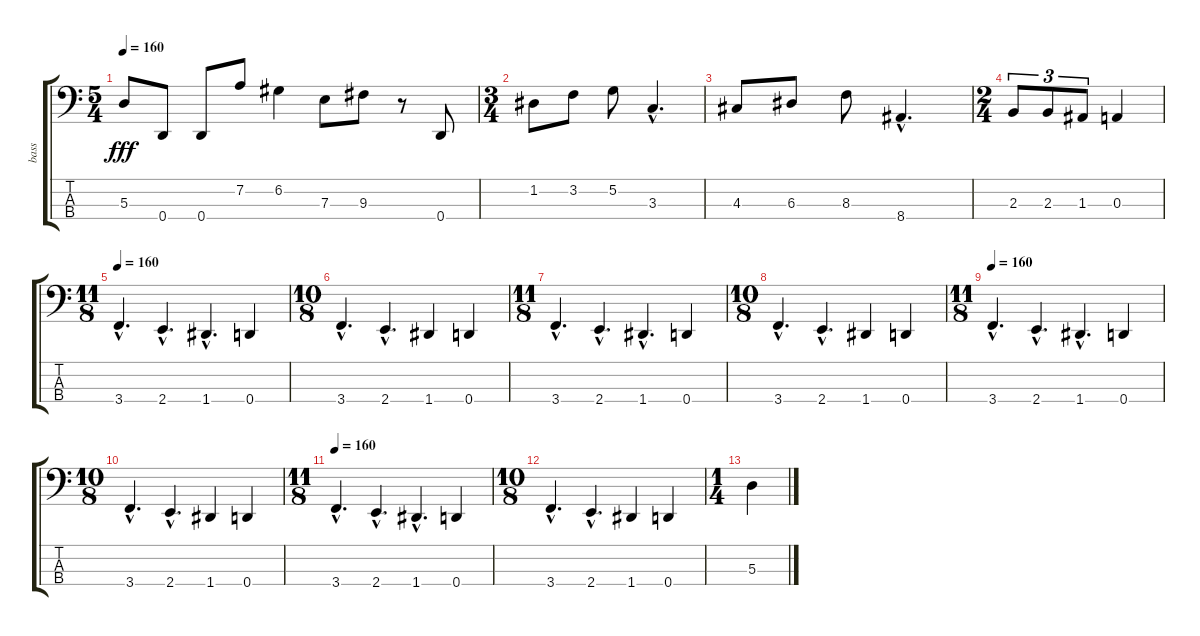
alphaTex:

\track ("bass" "bass") {instrument electricbassfinger}
\staff {score tabs}
\tuning (G2 D2 A1 D1) {hide}
\ts (5 4)
\tempo 160
\clef f4
\ks c
5.3.8{dy fff} 0.4.8 0.4.8 7.2.8 6.2.4 7.3.8 9.3.8 r.8 0.4.8 |
\ts (3 4)
1.2.8 3.2.8 5.2.8 3.3{hac}.4{d} |
4.3.8 6.3.8 8.3.8 8.4{hac}.4{d} |
\ts (2 4)
2.3.8{tu (3 2)} 2.3.8{tu (3 2)} 1.3.8{tu (3 2)} 0.3.4 |
\ts (11 8)
\tempo 160
3.4{hac}.4{d} 2.4{hac}.4{d} 1.4{hac}.4{d} 0.4.4 |
\ts (10 8)
3.4{hac}.4{d} 2.4{hac}.4{d} 1.4.4 0.4.4 |
\ts (11 8)
3.4{hac}.4{d} 2.4{hac}.4{d} 1.4{hac}.4{d} 0.4.4 |
\ts (10 8)
3.4{hac}.4{d} 2.4{hac}.4{d} 1.4.4 0.4.4 |
\ts (11 8)
\tempo 160
3.4{hac}.4{d} 2.4{hac}.4{d} 1.4{hac}.4{d} 0.4.4 |
\ts (10 8)
3.4{hac}.4{d} 2.4{hac}.4{d} 1.4.4 0.4.4 |
\ts (11 8)
\tempo 160
3.4{hac}.4{d} 2.4{hac}.4{d} 1.4{hac}.4{d} 0.4.4 |
\ts (10 8)
3.4{hac}.4{d} 2.4{hac}.4{d} 1.4.4 0.4.4 |
\ts (1 4)
5.3.4
